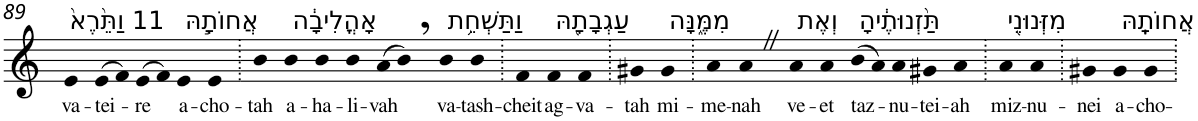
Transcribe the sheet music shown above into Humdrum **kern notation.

**kern	**text
*part1	*part1
*staff1	*staff1
*I"Piano	*
*I'Pno	*
!!LO:PB:g=z
*clefG2	*
*k[]	*
=89	=89
!LO:TX:a:t=11 וַתֵּ֙רֶא֙	!
!	!LO:LY:b
4e	va-
!	!LO:LY:b
(>8e	-tei-
8f)	.
!	!LO:LY:b
(>8e	-re
8f)	.
!LO:TX:a:t=אֲחוֹתָ֣הּ	!
!	!LO:LY:b
4e	a-
!	!LO:LY:b
4e	-cho-
=90.	=90.
!	!LO:LY:b
4b	-tah
!LO:TX:a:t=אָהֳלִיבָ֔ה	!
!	!LO:LY:b
4b	a-
!	!LO:LY:b
4b	-ha-
!	!LO:LY:b
4b	-li-
!	!LO:LY:b
(>8a	-vah
8b,)	.
!LO:TX:a:t=וַתַּשְׁחֵ֥ת	!
!	!LO:LY:b
4b	va-
!	!LO:LY:b
4b	-tash-
=91.	=91.
!	!LO:LY:b
4f	-cheit
!LO:TX:a:t=עַגְבָתָ֖הּ	!
!	!LO:LY:b
4f	ag-
!	!LO:LY:b
4f	-va-
=92.	=92.
!	!LO:LY:b
4g#X	-tah
!LO:TX:a:t=מִמֶּ֑נָּה	!
!	!LO:LY:b
4g#	mi-
=93.	=93.
!	!LO:LY:b
4a	-me-
!	!LO:LY:b
4aZ	-nah
!LO:TX:a:t=וְאֶת	!
!	!LO:LY:b
4a	ve-
!	!LO:LY:b
4a	-et
!LO:TX:a:t=תַּ֨זְנוּתֶ֔יהָ	!
!	!LO:LY:b
(>8b	taz-
8a)	.
!	!LO:LY:b
4a	-nu-
!	!LO:LY:b
4g#X	-tei-
!	!LO:LY:b
4a	-ah
=94.	=94.
!LO:TX:a:t=מִזְּנוּנֵ֖י	!
!	!LO:LY:b
4a	miz-
!	!LO:LY:b
4a	-nu-
=95.	=95.
!	!LO:LY:b
4g#X	-nei
!LO:TX:a:t=אֲחוֹתָֽהּ	!
!	!LO:LY:b
4g#	a-
!	!LO:LY:b
4g#	-cho-
=.	=.
*-	*-
